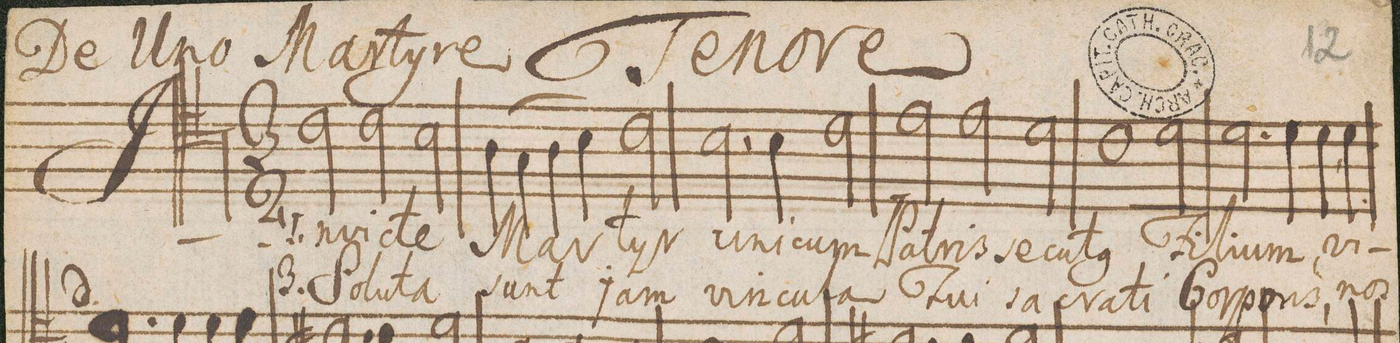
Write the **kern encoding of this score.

**kern	**text	**text
*I"Tenore	*	*
*clefC4	*	*
*k[]	*	*
*M3/2	*	*
*2\right	*	*
2c\	1. In-	3. So-
2c\	-vi-	-lu-
2B\	-cte	-ta
=2	=2	=2
(4A\	Mar-	sunt
4G\	.	.
4A\	.	.
4B\)	.	.
2c\	-tyr	jam
=3	=3	=3
2.B\	u-	vin-
4B\	-ni-	-cu-
2c\	-cum	-la
=4	=4	=4
2e\	Pa-	Tu-
2e\	-tris	-i
2d\	se-	sa-
=5	=5	=5
1c	-cu-	-cra-
2d\	-t(us)	-ti
=6	=6	=6
2.d\	Fi-	Cor-
4d\	-li-	-po-
4d,\	-um	-ris
4d\	vi-	nos
=7	=7	=7
*-	*-	*-
